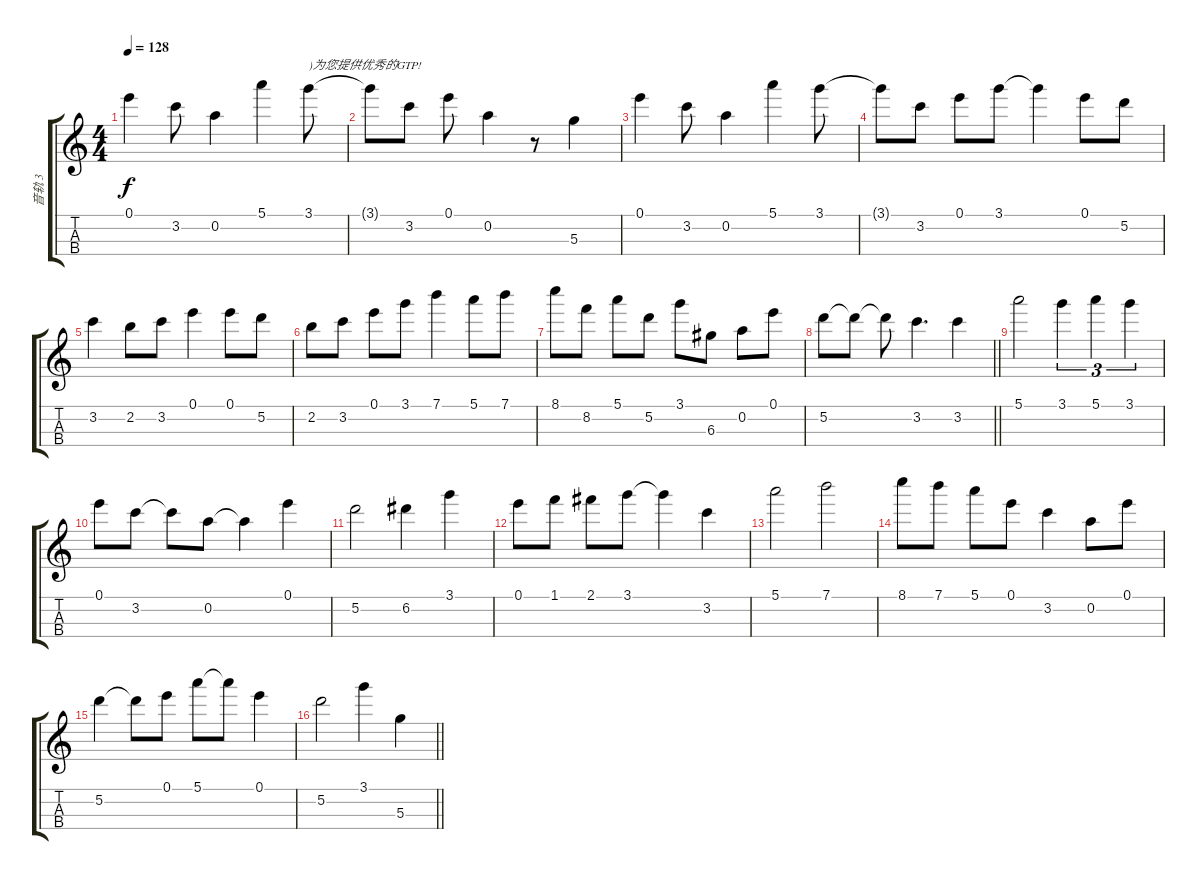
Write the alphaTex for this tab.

\track ("音轨 3" "音轨 3") {instrument acousticguitarsteel}
\staff {score tabs}
\tuning (E5 A4 D4 G3) {hide}
\ts (4 4)
\tempo 128
\clef g2
\ks c
0.1.4{dy f} 3.2.8 0.2.4 5.1.4 3.1.8{txt ")为您提供优秀的GTP!"} |
3.1{t}.8 3.2.8 0.1.8 0.2.4 r.8 5.3.4 |
0.1.4 3.2.8 0.2.4 5.1.4 3.1.8 |
3.1{t}.8 3.2.8 0.1.8 3.1.8 3.1{t}.4 0.1.8 5.2.8 |
3.2.4 2.2.8 3.2.8 0.1.4 0.1.8 5.2.8 |
2.2.8 3.2.8 0.1.8 3.1.8 7.1.4 5.1.8 7.1.8 |
8.1.8 8.2.8 5.1.8 5.2.8 3.1.8 6.3.8 0.2.8 0.1.8 |
\barLineRight lightlight
5.2.8 5.2{t}.8 5.2{t}.8 3.2.4{d} 3.2.4 |
5.1.2 3.1.4{tu (3 2)} 5.1.4{tu (3 2)} 3.1.4{tu (3 2)} |
0.1.8 3.2.8 3.2{t}.8 0.2.8 0.2{t}.4 0.1.4 |
5.2.2 6.2.4 3.1.4 |
0.1.8 1.1.8 2.1.8 3.1.8 3.1{t}.4 3.2.4 |
5.1.2 7.1.2 |
8.1.8 7.1.8 5.1.8 0.1.8 3.2.4 0.2.8 0.1.8 |
5.2.4 5.2{t}.8 0.1.8 5.1.8 5.1{t}.8 0.1.4 |
\barLineRight lightlight
5.2.2 3.1.4 5.3.4
